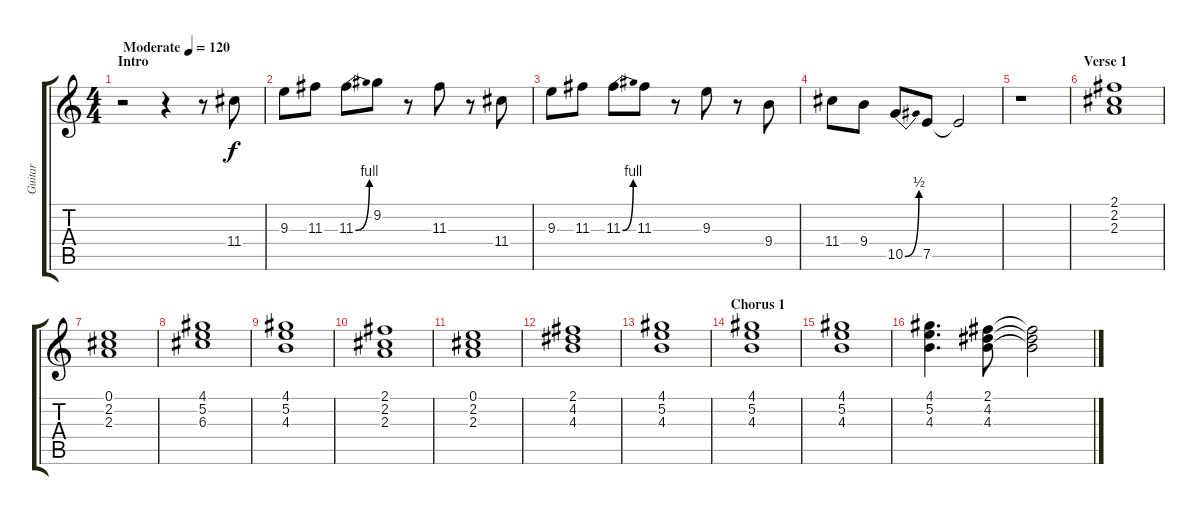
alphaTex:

\track ("Guitar" "Guitar") {instrument acousticguitarsteel}
\staff {score tabs}
\tuning (E4 B3 G3 D3 A2 E2) {hide}
\ts (4 4)
\section ("" "Intro")
\tempo (120 "Moderate")
\clef g2
\ks c
r.2{dy f instrument acousticguitarsteel} r.4 r.8 11.4.8 |
9.3.8 11.3.8 11.3{be (bend 0 0 60 4)}.8 9.2.8 r.8 11.3.8 r.8 11.4.8 |
9.3.8 11.3.8 11.3{be (bend 0 0 60 4)}.8 11.3.8 r.8 9.3.8 r.8 9.4.8 |
11.4.8 9.4.8 10.5{be (bend 0 0 60 2)}.8 7.5.8 7.5{t}.2 |
r.1 |
\section ("" "Verse 1")
(2.1 2.2 2.3).1 |
(0.1 2.2 2.3).1 |
(4.1 5.2 6.3).1 |
(4.1 5.2 4.3).1 |
(2.1 2.2 2.3).1 |
(0.1 2.2 2.3).1 |
(2.1 4.2 4.3).1 |
(4.1 5.2 4.3).1 |
\section ("" "Chorus 1")
(4.1 5.2 4.3).1 |
(4.1 5.2 4.3).1 |
(4.1 5.2 4.3).4{d} (2.1 4.2 4.3).8 (2.1{t} 4.2{t} 4.3{t}).2
